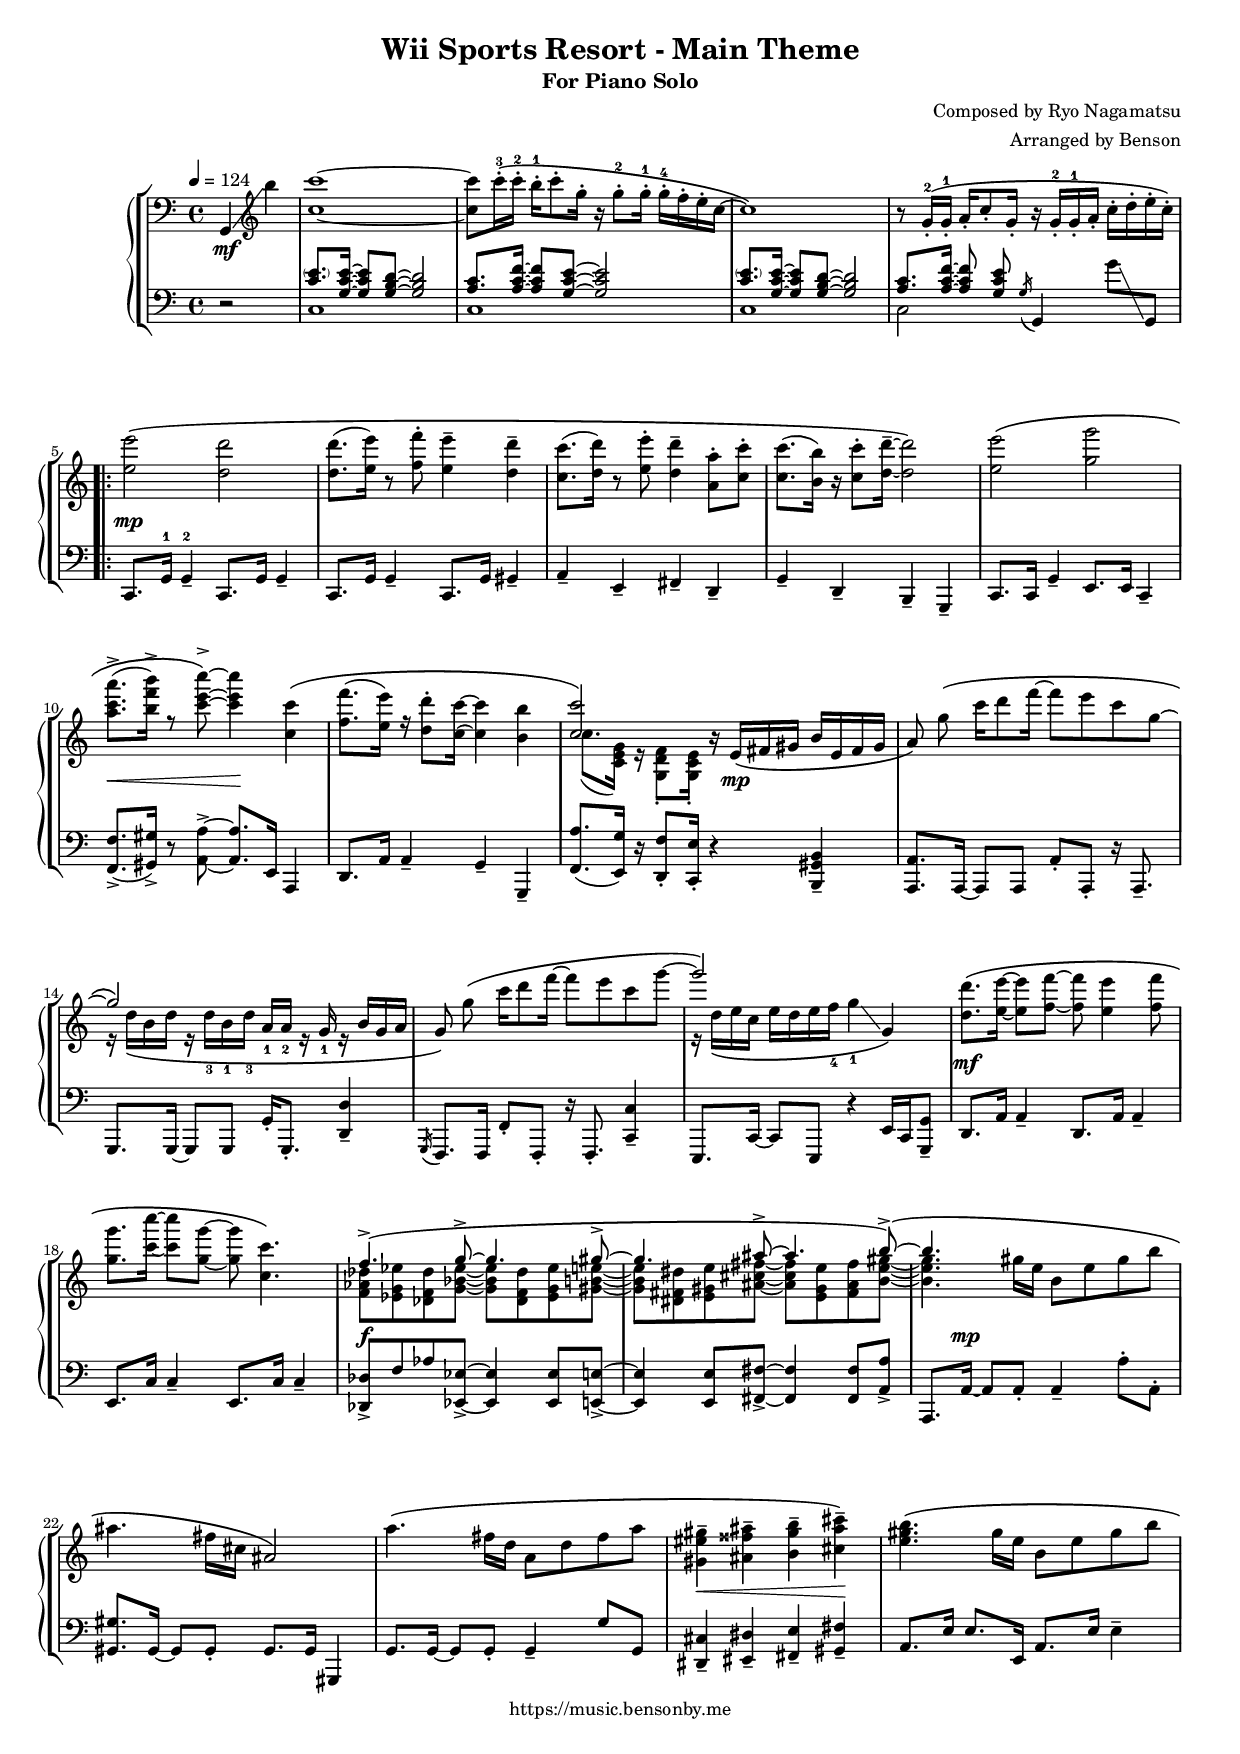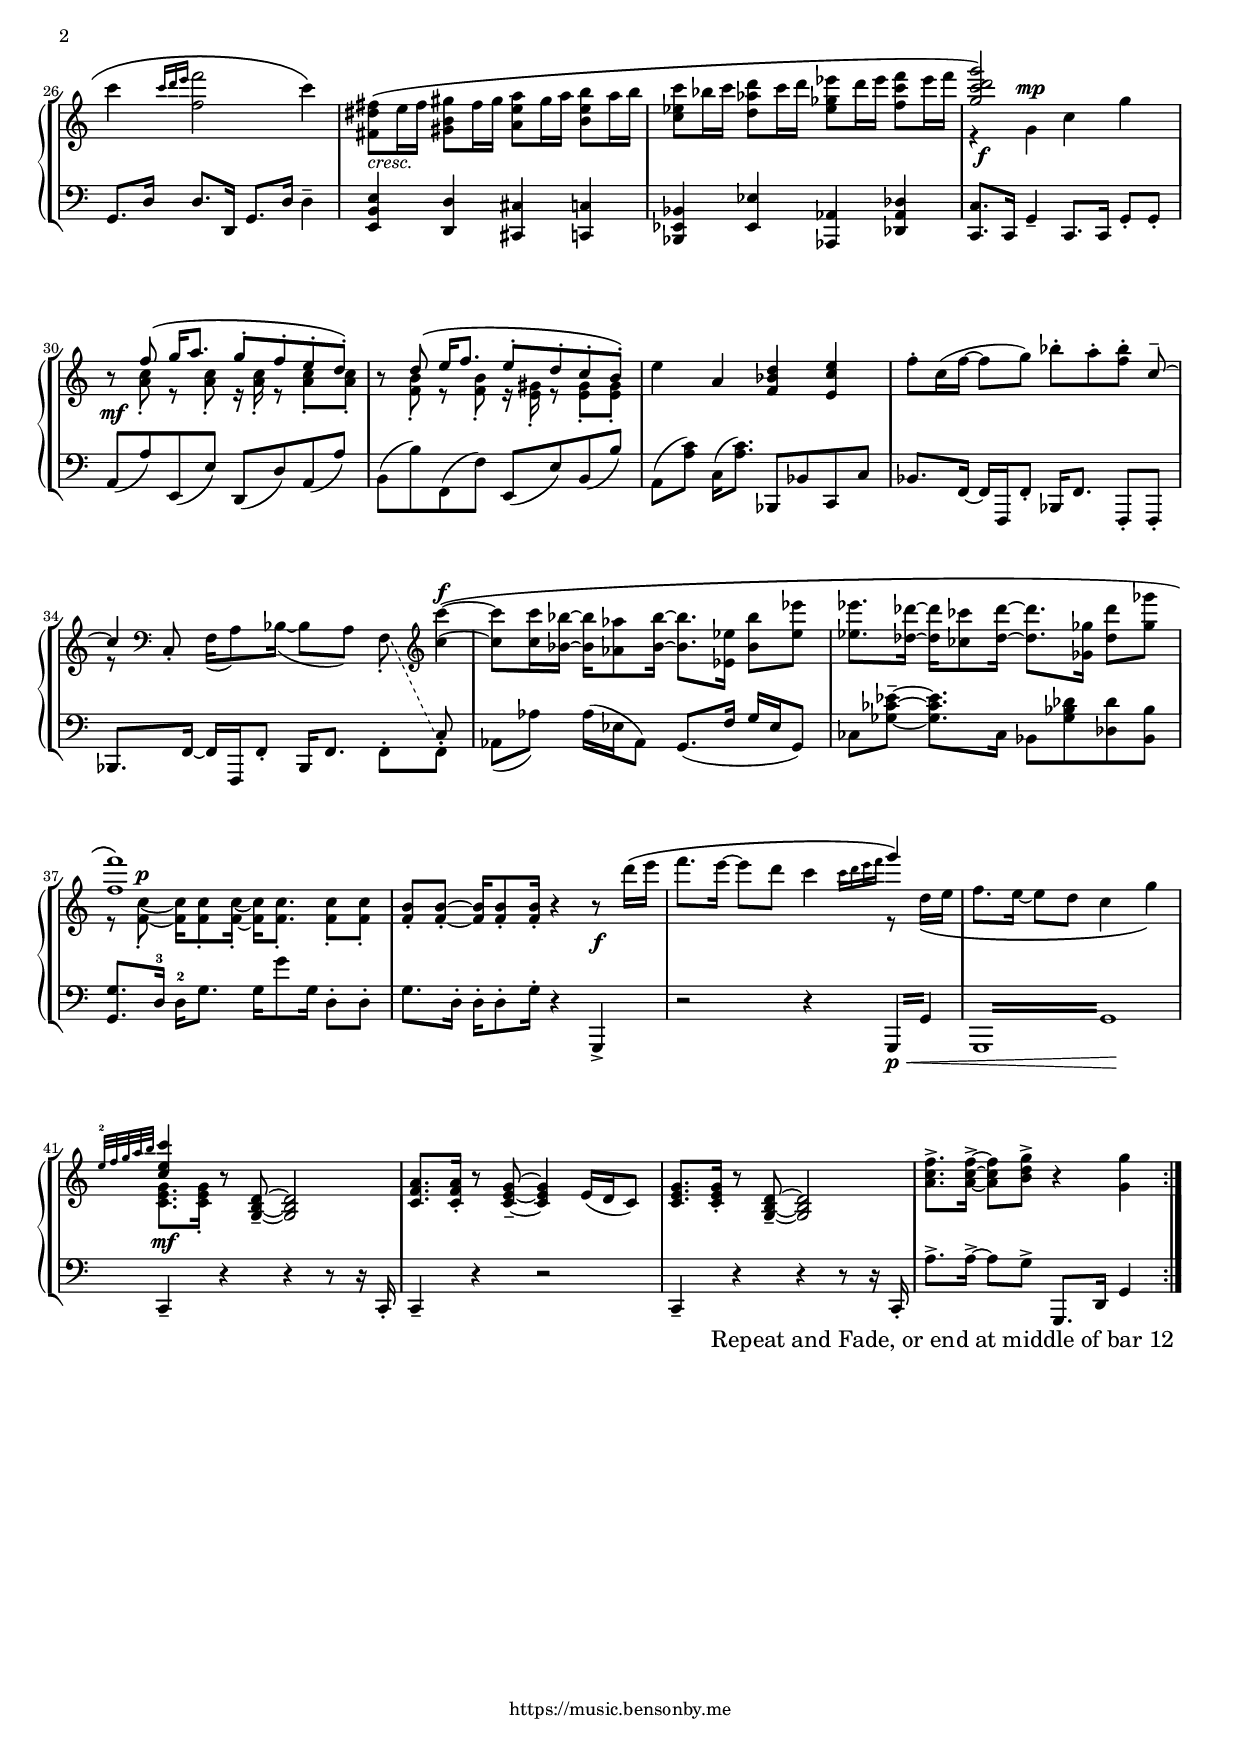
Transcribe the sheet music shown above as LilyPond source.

\version "2.18.2"
\include "articulate.ly"
#(set-global-staff-size 16)

% TODO
% fingering up
% create midi

%%%%%%%%%%%%%%%%%%%%%%%%%%%%%%%%%%%%%%%%%%%%%%%%%%%%%%%%%%%%%%%%%%%%%%%%%%%%%%%%%%%%%%%%%%
%%  http://lsr.di.unimi.it/LSR/Item?id=445

%LSR by Jay Anderson.
%modyfied by Simon Albrecht on March 2014.
%=> http://lilypond.1069038.n5.nabble.com/LSR-445-error-td160662.html

#(define (octave-up m t)
 (let* ((octave (1- t))
      (new-note (ly:music-deep-copy m))
      (new-pitch (ly:make-pitch
        octave
        (ly:pitch-notename (ly:music-property m 'pitch))
        (ly:pitch-alteration (ly:music-property m 'pitch)))))
  (set! (ly:music-property new-note 'pitch) new-pitch)
  new-note))

#(define (octavize-chord elements t)
 (cond ((null? elements) elements)
     ((eq? (ly:music-property (car elements) 'name) 'NoteEvent)
       (cons (car elements)
             (cons (octave-up (car elements) t)
                   (octavize-chord (cdr elements) t))))
     (else (cons (car elements) (octavize-chord (cdr elements ) t)))))

#(define (octavize music t)
 (if (eq? (ly:music-property music 'name) 'EventChord)
       (ly:music-set-property! music 'elements (octavize-chord
(ly:music-property music 'elements) t)))
 music)

makeOctaves = #(define-music-function (parser location arg mus) (integer? ly:music?)
 (music-map (lambda (x) (octavize x arg)) (event-chord-wrap! mus)))
%%%%%%%%%%%%%%%%%%%%%%%%%%%%%%%%%%%%%%%%%%%%%%%%%%%%%%%%%%%%%%%%%%%%%%%%%%%%%%%%%%%%%%%%%%

cr = \change Staff = "right"
cl = \change Staff = "left"
rhMark = \markup { 
  \path #0.1 #'((moveto -1 0)(rlineto 0 -1.5)(rlineto 0.5 0))
}

\header {
  title = "Wii Sports Resort - Main Theme"
  subtitle = "For Piano Solo"
  arranger = "Arranged by Benson"
  composer = "Composed by Ryo Nagamatsu"
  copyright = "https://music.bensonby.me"
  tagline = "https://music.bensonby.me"
}

upper-prelude = \relative c {
  \clef bass
  g4\glissando
  \clef treble
  b'''4
  <c c,>1~ q8 c16\(-.-3 c-.-2 b-.-1 c8-. g16-. r g8-.-2 g16-.-1 g-.-4 f-. e-. c~ c1\)
  r8 g16\(-.-2 g-.-1 a-. c8-. g16-. r g-.-2 g-.-1 a-. c-. d-. e-. c-.\)
}

lower-prelude = \relative c' {
  r2
  << {
    <c \parenthesize e>8. <g c e>16~ q8 <g b d>~ q2
    <a c>8. <a c f>16~ q8 <g c e>~ q2
    <c \parenthesize e>8. <g c e>16~ q8 <g b d>~ q2
    <a c>8. <a c f>16~ q8 <g c e>
  } \\ {
    c,1 c c c2
  } >>
  \acciaccatura g'16 g,4 g''8\glissando g,,
}

% bar 5 - 16
upper-one = \relative c'' {
  \makeOctaves 1 {
    e2\( d d8.( e16) r8 f-. e4-- d--
    c8.( d16) r8 e-. d4-- a8-. c-. c8.( b16) r c8-. d16~-- d2\)
  }
  << {
    \stemNeutral
    <e e'>2\( <g g'>
    \override Script.padding = #2
    <a c a'>8.(-> <b f' b>16)-> r8 <c e c'>8~->\)
    \override Script.padding = #0.2
    q4 <c, c'>\(
    <f f'>8.( <e e'>16) r <d d'>8-. <c c'>16~ q4 <b b'>
    \stemUp
    <c c'>2\)
  } \\ {
    s1*3 c8.( <c, e g>16) r <g d' f>8-. <g c e>16-.
  } >>

  r16 e'\( fis gis b e, fis gis a8\)

  << {
    \stemNeutral
    g'8\( c16 d8 f16~ f8 e c g~ \stemUp g2\) s2
    \stemNeutral
    s8 g\( c16 d8 f16~ f8 e c g'~ \stemUp g2\)
  } \\ {
    s8 s2.
    r16 d,16\( b d r d-3 b-1 d-3 \stemNeutral a-1 a-2 r g-1 r b g a g8\)
    s8 s2.
    \stemDown
    r16 d'\( e c e d e f-4 \stemNeutral g4-1\glissando g,4\)
  } >>
}

% bar 5 - 16
lower-one = \relative c, {
  c8. g'16-1 g4---2
  c,8. g'16 g4--
  c,8. g'16 g4--
  c,8. g'16 gis4--
  a-- e-- fis-- d--
  g-- d-- b-- g--
  c8. c16 g'4--
  e8. e16 c4--
  <f f'>8.(-> <gis gis'>16)-> r8 <a a'>8~-> q8. e16 a,4
  d8. a'16 a4-- g-- g,--
  <f' a'>8.( <e g'>16) r16 <d f'>8-. <c e'>16-. r4 <b gis' b>4--
  <a a'>8. a16~ a8 a8 a'-. a,-. r16 a8.--
  g8. g16~ g8 g8 g'16-. g,8.-. <d' d'>4--
  \acciaccatura g,16 f8. f16 f'8-. f,-. r16 f8.-. <c' c'>4--
  e,8. c'16~ c8 e, r4 e'16 c <g g'>8--
}

% bar 17 - 29
upper-two = \relative c'' {
  \makeOctaves 1 {
    d8.\( e16~ e8 f~ f e4 f8 g8. c16~ c8 g~ g c,4.\)
  }
  << {
    f4.->\( g8~-> g4. gis8~-> gis4. ais8~-> ais4. b8->~\)\(
    b4. \stemNeutral gis16 e b8 e gis b ais4. fis16 cis ais2\)
  } \\ {
    <f aes des>8 <ees g ees'> <des f des'> <g bes ees>~
    q <des f des'> <ees g ees'> <gis b e>~
    q <dis fis dis'> <e gis e'> <ais cis fis>~
    q <e gis e'> <fis ais fis'> <b e gis>~
    q4.
  } >>
  a'4.\( fis16 d a8 d fis a
  <gis eis gis,>4-- <ais fisis ais,>-- <b gis b,>-- <cis ais cis,>\)--
  <b gis e>4.\( gis16 e b8 e gis b c4 \grace { c16 d e } <f f,>2 c4\)
  << {
    \stemNeutral
    <fis, dis fis,>8\( e16 fis <gis b, gis>8 fis16 gis
    <a e a,>8 gis16 a <b e, b>8 a16 b
    <c ees, c>8 bes16 c <d aes d,>8 c16 d
    <ees ges, ees>8 d16 ees <f c f,>8 ees16 f
    \stemUp
    <g d c g>2\)
  } \\ {
    s1*2 r4 g,,4^\mp \stemNeutral c g'
  } >>
}

% bar 17 - 29
lower-two = \relative c, {
  d8. a'16 a4--
  d,8. a'16 a4--
  e8. c'16 c4--
  e,8. c'16 c4--
  <des des,>8-> f aes <ees ees,>->~ q4 q8 <e e,>8->~
  q4 q8 <fis fis,>8->~ q4 q8 <a a,>8->

  a,,8. a'16~ a8 a-. a4-- a'8-. a,-.
  <gis gis'>8. gis16~ gis8 gis-. gis8. gis16 gis,4
  g'8. g16~ g8 g-. g4-- g'8 g,
  <dis cis'>4-- <eis dis'>-- <fis e'>-- <gis fis'>--
  a8. e'16 e8. e,16 a8. e'16 e4--
  g,8. d'16 d8. d,16 g8. d'16 d4--
  <e, b' e>4 <d d'> <cis cis'> <c c'>
  <bes ees bes'> <ees ees'> <aes, aes'> <des aes' des>
  <c c'>8. c16 g'4-- c,8. c16 g'8-. g-.
}

% bar 30 - 40
upper-three = \relative c'' {
  r8
  << {
    f8\( g16 a8. g8-. f-. e-. d-.\)
  } \\ {
    <a c>8-. r q-. r16 q16-. r8 q8-. q-.
  } >>
  r8
  << {
    d8\( e16 f8. e8-. d-. c-. b-.\)
  } \\ {
    <f b>8-. r q-. r16 <e gis>-. r8 q-. q-.
  } >>
  e'4 a, <f bes d> <e c' e>
  f'8-. c16( f~ f8 g) bes8-. a-. <f bes>-.
  << {
    c8--~ c4
    s2 \hideNotes c8
    \unHideNotes
    \clef treble
    \stemNeutral
    <c c'>8\(~^\f
    q8 <c c'>16 <bes bes'>~ q <aes aes'>8 <bes bes'>16~
    q8. <ees, ees'>16 <bes' bes'>8 <ees ees'>
    <ees ees'>8. <des des'>16~ q16 <ces ces'>8 <des des'>16~
    q8. <ges, ges'>16 <des' des'>8 <ges ges'>
    \stemUp
    <f f'>1\)
  } \\ {
    s8 r8 \clef bass
    \stemNeutral
    c,,8-. f16( a8) bes16~( bes8[ a)]
    \autoBeamOff
    \once \override Glissando.style = #'dashed-line
    f-.\glissando \cl c-.
    \autoBeamOn
    s1*2
    \cr \stemDown r8 <f' c'>8~-.^\p q16 q8-. q16~-. q q8.-. q8-. q-.
  } >>
  <f b>8-. q~-. q16 q8-. q16-.
  r4 r8
  << {
    \stemNeutral
    d''16\( e f8. e16~ e8 d c4 \grace { c16 d e f } \stemUp g4\)
  } \\ {
    s8 s2. r8 d,16\( e
    \stemNeutral
    f8. e16~ e8 d c4 g'\)
  } >>
}

% bar 30 - 40
lower-three = \relative c {
  a8( a') e,( e') d,( d') a( a')
  b,( b') f,( f') e,( e') b( b')
  a,( <a' c>) c,16( <a' c>8.) bes,,8 bes' c, c'
  bes8. f16~ f f, f'8-. bes,16 f'8. f,8-. f-.
  bes8. f'16~ f f, f'8-. bes,16 f'8. \stemDown f8-. f-.
  \stemNeutral
  aes8_( aes')
  aes16( ees aes,8) g8.( f'16 g ees g,8)
  ces8 <ges' ces ees>~-- q8. ces,16 bes8 <ges' bes des> <des des'> <bes bes'>
  <g g'>8. d'16-3 d-2 g8. g16 g'8 g,16 d8-. d-.
  g8. d16-. d-. d8-. g16-.
  r4 g,,4->
  r2 r4 \repeat tremolo 2 { g16\p\< g' }
  \repeat tremolo 8 { g,16 g'\! }
}

% bar 41 - end
upper-end = \relative c'' {
  << {
    \grace { e32-2 f g a b }
    \stemUp
    <c, e c'>4
  } \\ {
    <c, e g>8. q16-.
  } >>
  r8 <d b g>8--~ q2
  <c f a>8. q16-. r8 <c e g>8--~ q4 e16( d c8)
  <c e g>8. q16-. r8 <d b g>8--~ q2
  <a' c f>8.-> q16~-> q8 <b d g>8-> r4 <g g'>
}

% bar 41 - end
lower-end = \relative c, {
  c4-- r r r8 r16 c-.
  c4-- r r2
  c4-- r r r8 r16 c-.
  a''8.-> a16~-> a8 g->
  g,,8. d'16 g4
}

upper = \relative c' {
  \clef treble
  \tempo 4 = 124
  \time 4/4
  \key c \major
  \partial 2
  \upper-prelude
  \repeat volta 2 {
    \upper-one
    \upper-two
    \upper-three
    \upper-end
  }
  % \bar "|."
}

lower = \relative c' {
  \clef bass
  \time 4/4
  \key c \major
  \partial 2
  \lower-prelude
  \repeat volta 2 {
    \lower-one
    \lower-two
    \lower-three
    \lower-end
  }
  \once \override Score.RehearsalMark.break-visibility = #end-of-line-visible
  \once \override Score.RehearsalMark.self-alignment-X = #RIGHT
  \once \override Score.RehearsalMark.direction = #DOWN
  \mark "Repeat and Fade, or end at middle of bar 12"
  % \bar "|."
}

dynamics = {
  s2\mf s1*4
  s1\mp s1*4 s2\< s2\! s1 s2 s16 s8.\mp s4
  s1*4
  s1\mf s1 s1\f s1
  s8. s16\mp s2. s1 s1 s2.\< s4\!
  s1*2
  s1_"cresc." s1 s1\f
  s1\mf s1*7 s2. s4\f s1*2 s1\mf s1*3
}

\book {
  \score {
    <<
      \new PianoStaff <<
        \new Staff = "right" {
          \set Staff.midiInstrument = #"acoustic grand"
          \set Staff.midiMinimumVolume = #0.6
          \set Staff.midiMaximumVolume = #0.7
          \articulate << \upper >>
        }
        \new Staff = "left" {
          \set Staff.midiInstrument = #"acoustic grand"
          \set Staff.midiMinimumVolume = #0.6
          \set Staff.midiMaximumVolume = #0.7
          \articulate << \lower >>
        }
      >>
    >>
    \midi {
    }
  }

  \score {
    \new StaffGroup <<
      \new PianoStaff <<
        \new Staff = "right" { \upper }
        \new Dynamics = "Dynamics_pf" \dynamics
        \new Staff = "left" { \lower }
      >>
    >>
    \layout {
    }
  }
}
